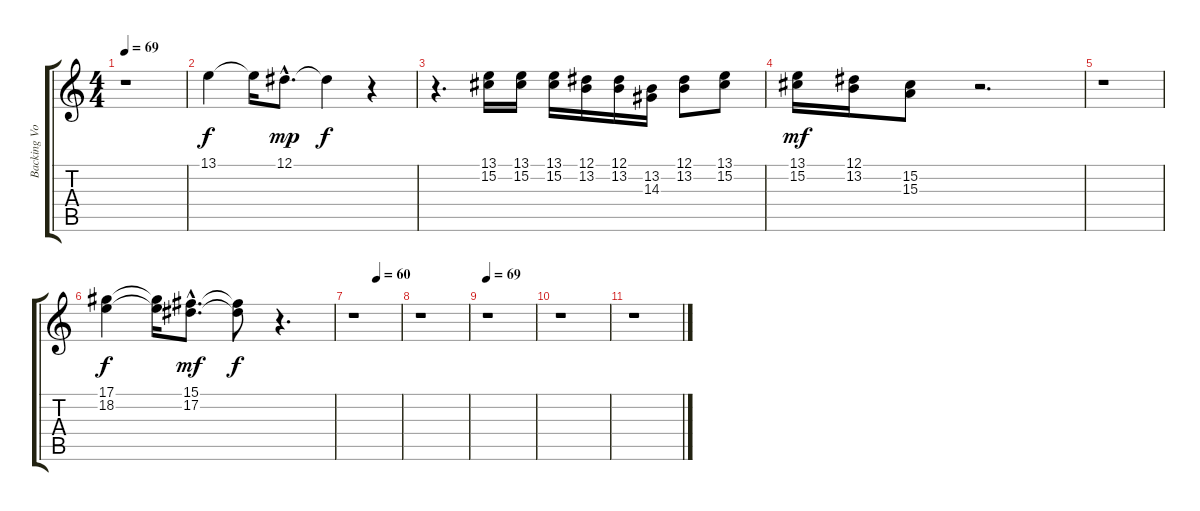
\track ("Backing Vocal" "Backing Vo") {instrument choiraahs}
\staff {score tabs}
\tuning (Eb4 Bb3 Gb3 Db3 Ab2 Eb2) {hide}
\ts (4 4)
\tempo 69
\clef g2
\ks c
r.1{dy mf} |
13.1.4{dy f} 13.1{t}.16 12.1{hac}.8{d dy mp} 12.1{t}.4{dy f} r.4 |
r.4{d} (13.1 15.2).16 (13.1 15.2).16 (13.1 15.2).16 (12.1 13.2).16 (12.1 13.2).16 (13.2 14.3).16 (12.1 13.2).8 (13.1 15.2).8 |
(13.1 15.2).16{dy mf} (12.1 13.2).16 (15.2 15.3).8 r.2{d} |
r.1 |
(17.1 18.2).4{dy f} (17.1{t} 18.2{t}).16 (15.1{hac} 17.2{hac}).8{d dy mf} (15.1{t} 17.2{t}).8{dy f} r.4{d} |
\tempo (60 0.5)
r.1 |
r.1 |
\tempo 69
r.1 |
r.1 |
r.1
